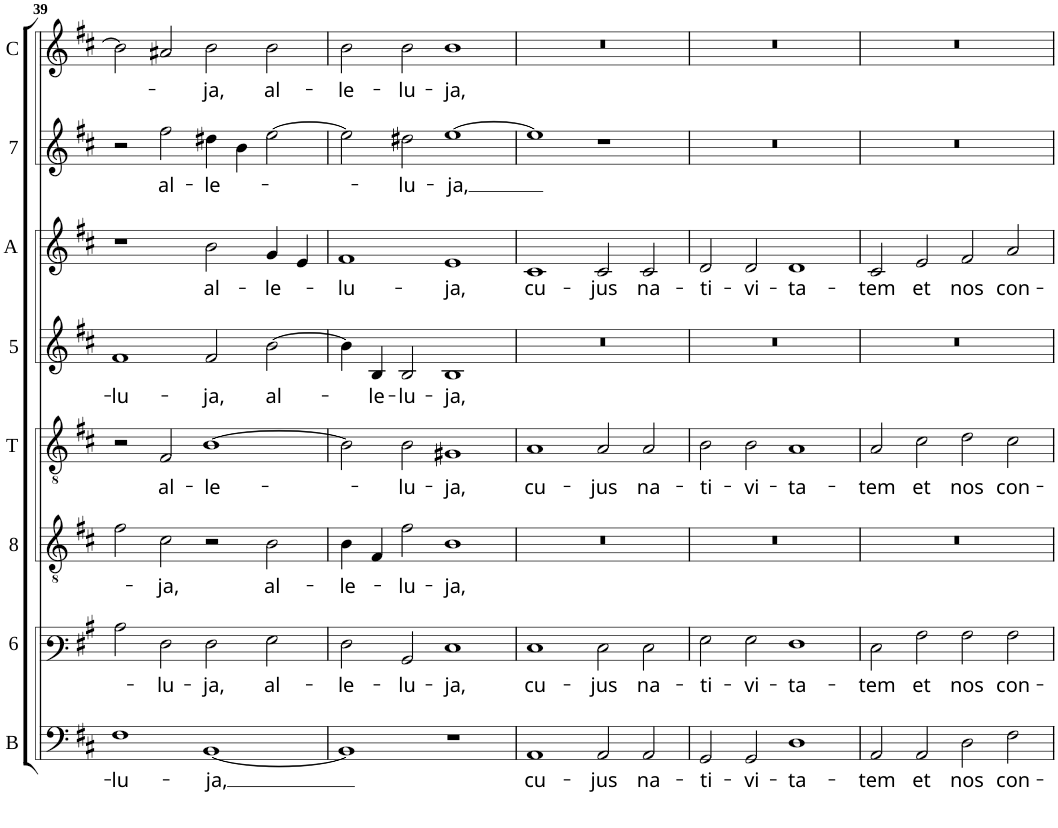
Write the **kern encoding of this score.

**kern	**text	**kern	**text	**kern	**text	**kern	**text	**kern	**text	**kern	**text	**kern	**text	**kern	**text
*part8	*part8	*part7	*part7	*part6	*part6	*part5	*part5	*part4	*part4	*part3	*part3	*part2	*part2	*part1	*part1
*staff8	*staff8	*staff7	*staff7	*staff6	*staff6	*staff5	*staff5	*staff4	*staff4	*staff3	*staff3	*staff2	*staff2	*staff1	*staff1
*I"Basis	*	*I"Sexta	*	*I"Octava	*	*I"Tenor	*	*I"Quinta	*	*I"Altus	*	*I"Septima	*	*I"Cantus	*
*I'B	*	*	*	*	*	*I'T	*	*	*	*I'A	*	*	*	*I'C	*
!!LO:PB:g=z
*clefF4	*	*clefF3	*	*clefGv2	*	*clefGv2	*	*clefG2	*	*clefG2	*	*clefG2	*	*clefG2	*
*k[f#c#]	*	*k[f#c#]	*	*k[f#c#]	*	*k[f#c#]	*	*k[f#c#]	*	*k[f#c#]	*	*k[f#c#]	*	*k[f#c#]	*
*D:	*	*D:	*	*D:	*	*D:	*	*D:	*	*D:	*	*D:	*	*D:	*
*M4/2	*	*M4/2	*	*M4/2	*	*M4/2	*	*M4/2	*	*M4/2	*	*M4/2	*	*M4/2	*
=39	=39	=39	=39	=39	=39	=39	=39	=39	=39	=39	=39	=39	=39	=39	=39
!	!LO:LY:b	!	!	!	!	!	!	!	!LO:LY:b	!	!	!	!	!	!
1F#	-lu-	2c#\	.	2f#\	.	2r	.	1f#	-lu-	1r	.	2r	.	2b\]	.
!	!	!	!LO:LY:b	!	!LO:LY:b	!	!LO:LY:b	!	!	!	!	!	!LO:LY:b	!	!
.	.	2F#\	-lu-	2c#\	-ja,	2F#/	al-	.	.	.	.	2ff#\	al-	2a#X/	.
!	!LO:LY:b	!	!LO:LY:b	!	!	!	!LO:LY:b	!	!LO:LY:b	!	!LO:LY:b	!	!LO:LY:b	!	!LO:LY:b
[1BB	-ja,	2F#\	-ja,	2r	.	[1B	-le-	2f#/	-ja,	2b\	al-	4dd#X\	-le-	2b\	-ja,
.	.	.	.	.	.	.	.	.	.	.	.	4b\	.	.	.
!	!	!	!LO:LY:b	!	!LO:LY:b	!	!	!	!LO:LY:b	!	!LO:LY:b	!	!	!	!LO:LY:b
.	.	2G\	al-	2B\	al-	.	.	[2b\	al-	4g/	-le-	[2ee\	.	2b\	al-
.	.	.	.	.	.	.	.	.	.	4e/	.	.	.	.	.
=40	=40	=40	=40	=40	=40	=40	=40	=40	=40	=40	=40	=40	=40	=40	=40
!	!	!	!LO:LY:b	!	!LO:LY:b	!	!	!	!	!	!LO:LY:b	!	!	!	!LO:LY:b
1BB]	.	2F#\	-le-	4B\	-le-	2B\]	.	4b\]	.	1f#	-lu-	2ee\]	.	2b\	-le-
!	!	!	!	!	!	!	!	!	!LO:LY:b	!	!	!	!	!	!
.	.	.	.	4F#/	.	.	.	4B/	-le-	.	.	.	.	.	.
!	!	!	!LO:LY:b	!	!LO:LY:b	!	!LO:LY:b	!	!LO:LY:b	!	!	!	!LO:LY:b	!	!LO:LY:b
.	.	2BB/	-lu-	2f#\	-lu-	2B\	-lu-	2B/	-lu-	.	.	2dd#X\	-lu-	2b\	-lu-
!	!	!	!LO:LY:b	!	!LO:LY:b	!	!LO:LY:b	!	!LO:LY:b	!	!LO:LY:b	!	!LO:LY:b	!	!LO:LY:b
1r	.	1E	-ja,	1B	-ja,	1G#X	-ja,	1B	-ja,	1e	-ja,	[1ee	-ja,	1b	-ja,
=41	=41	=41	=41	=41	=41	=41	=41	=41	=41	=41	=41	=41	=41	=41	=41
!	!LO:LY:b	!	!LO:LY:b	!	!	!	!LO:LY:b	!	!	!	!LO:LY:b	!	!	!	!
1AA	cu-	1E	cu-	0r	.	1A	cu-	0r	.	1c#	cu-	1ee]	.	0r	.
!	!LO:LY:b	!	!LO:LY:b	!	!	!	!LO:LY:b	!	!	!	!LO:LY:b	!	!	!	!
2AA/	-jus	2E\	-jus	.	.	2A/	-jus	.	.	2c#/	-jus	1r	.	.	.
!	!LO:LY:b	!	!LO:LY:b	!	!	!	!LO:LY:b	!	!	!	!LO:LY:b	!	!	!	!
2AA/	na-	2E\	na-	.	.	2A/	na-	.	.	2c#/	na-	.	.	.	.
=42	=42	=42	=42	=42	=42	=42	=42	=42	=42	=42	=42	=42	=42	=42	=42
!	!LO:LY:b	!	!LO:LY:b	!	!	!	!LO:LY:b	!	!	!	!LO:LY:b	!	!	!	!
2GG/	-ti-	2G\	-ti-	0r	.	2B\	-ti-	0r	.	2d/	-ti-	0r	.	0r	.
!	!LO:LY:b	!	!LO:LY:b	!	!	!	!LO:LY:b	!	!	!	!LO:LY:b	!	!	!	!
2GG/	-vi-	2G\	-vi-	.	.	2B\	-vi-	.	.	2d/	-vi-	.	.	.	.
!	!LO:LY:b	!	!LO:LY:b	!	!	!	!LO:LY:b	!	!	!	!LO:LY:b	!	!	!	!
1D	-ta-	1F#	-ta-	.	.	1A	-ta-	.	.	1d	-ta-	.	.	.	.
=43	=43	=43	=43	=43	=43	=43	=43	=43	=43	=43	=43	=43	=43	=43	=43
!	!LO:LY:b	!	!LO:LY:b	!	!	!	!LO:LY:b	!	!	!	!LO:LY:b	!	!	!	!
2AA/	-tem	2E\	-tem	0r	.	2A/	-tem	0r	.	2c#/	-tem	0r	.	0r	.
!	!LO:LY:b	!	!LO:LY:b	!	!	!	!LO:LY:b	!	!	!	!LO:LY:b	!	!	!	!
2AA/	et	2A\	et	.	.	2c#\	et	.	.	2e/	et	.	.	.	.
!	!LO:LY:b	!	!LO:LY:b	!	!	!	!LO:LY:b	!	!	!	!LO:LY:b	!	!	!	!
2D\	nos	2A\	nos	.	.	2d\	nos	.	.	2f#/	nos	.	.	.	.
!	!LO:LY:b	!	!LO:LY:b	!	!	!	!LO:LY:b	!	!	!	!LO:LY:b	!	!	!	!
2F#\	con-	2A\	con-	.	.	2c#\	con-	.	.	2a/	con-	.	.	.	.
=	=	=	=	=	=	=	=	=	=	=	=	=	=	=	=
*-	*-	*-	*-	*-	*-	*-	*-	*-	*-	*-	*-	*-	*-	*-	*-
